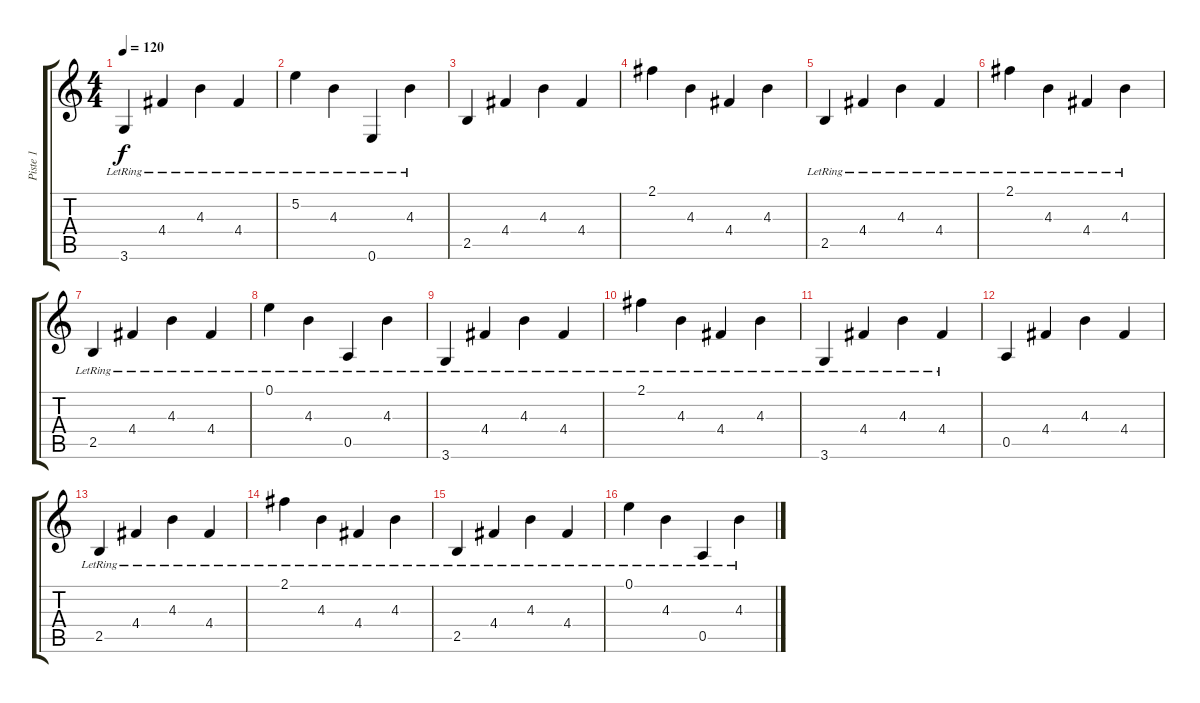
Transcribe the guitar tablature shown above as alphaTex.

\track ("Piste 1" "Piste 1") {instrument overdrivenguitar}
\staff {score tabs}
\tuning (E4 B3 G3 D3 A2 E2) {hide}
\ts (4 4)
\tempo 120
\clef g2
\ks c
3.6{lr}.4{dy f} 4.4{lr}.4 4.3{lr}.4 4.4{lr}.4 |
5.2{lr}.4 4.3{lr}.4 0.6{lr}.4 4.3{lr}.4 |
2.5.4 4.4.4 4.3.4 4.4.4 |
2.1.4 4.3.4 4.4.4 4.3.4 |
2.5{lr}.4 4.4{lr}.4 4.3{lr}.4 4.4{lr}.4 |
2.1{lr}.4 4.3{lr}.4 4.4{lr}.4 4.3{lr}.4 |
2.5{lr}.4 4.4{lr}.4 4.3{lr}.4 4.4{lr}.4 |
0.1{lr}.4 4.3{lr}.4 0.5{lr}.4 4.3{lr}.4 |
3.6{lr}.4 4.4{lr}.4 4.3{lr}.4 4.4{lr}.4 |
2.1{lr}.4 4.3{lr}.4 4.4{lr}.4 4.3{lr}.4 |
3.6{lr}.4 4.4{lr}.4 4.3{lr}.4 4.4{lr}.4 |
0.5.4 4.4.4 4.3.4 4.4.4 |
2.5{lr}.4 4.4{lr}.4 4.3{lr}.4 4.4{lr}.4 |
2.1{lr}.4 4.3{lr}.4 4.4{lr}.4 4.3{lr}.4 |
2.5{lr}.4 4.4{lr}.4 4.3{lr}.4 4.4{lr}.4 |
0.1{lr}.4 4.3{lr}.4 0.5{lr}.4 4.3{lr}.4
